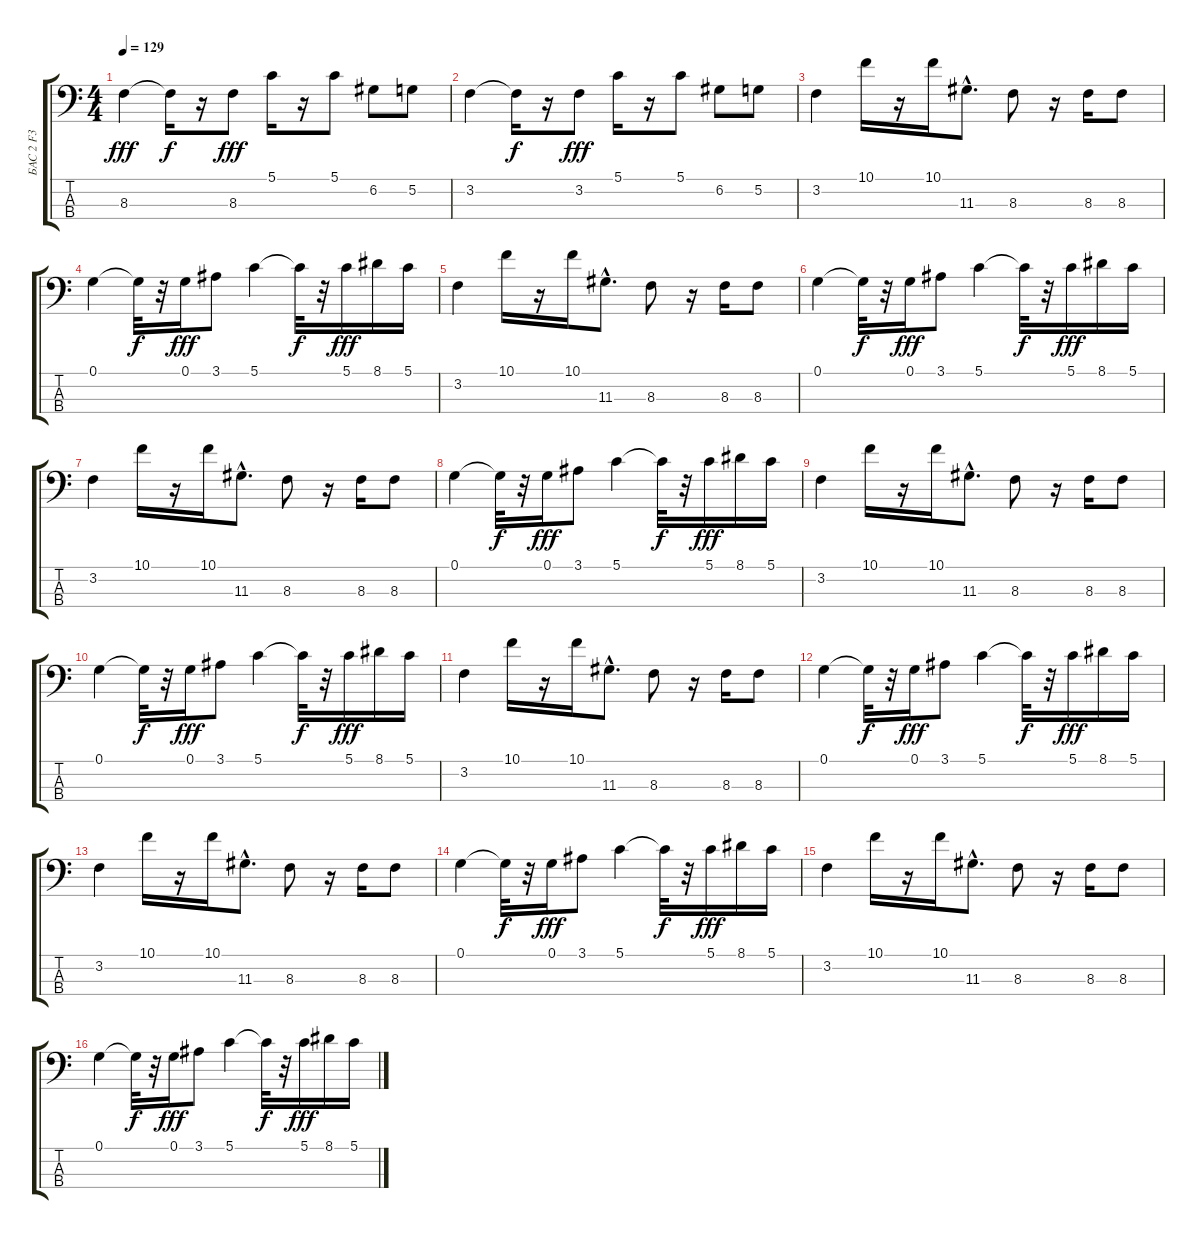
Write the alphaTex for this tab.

\track ("БАС 2 F3" "БАС 2 F3") {instrument synthbass1}
\staff {score tabs}
\tuning (G2 D2 A1 E1) {hide}
\ts (4 4)
\tempo 129
\clef f4
\ks c
8.3.4{dy fff} 8.3{t}.16{dy f} r.16 8.3.8{dy fff} 5.1.16 r.16 5.1.8 6.2.8 5.2.8 |
3.2.4 3.2{t}.16{dy f} r.16 3.2.8{dy fff} 5.1.16 r.16 5.1.8 6.2.8 5.2.8 |
3.2.4 10.1.16 r.16 10.1.16 11.3{hac}.8{d} 8.3.8 r.16 8.3.16 8.3.8 |
0.1.4 0.1{t}.32{dy f} r.32 0.1.16{dy fff} 3.1.8 5.1.4 5.1{t}.32{dy f} r.32 5.1.16{dy fff} 8.1.16 5.1.16 |
3.2.4 10.1.16 r.16 10.1.16 11.3{hac}.8{d} 8.3.8 r.16 8.3.16 8.3.8 |
0.1.4 0.1{t}.32{dy f} r.32 0.1.16{dy fff} 3.1.8 5.1.4 5.1{t}.32{dy f} r.32 5.1.16{dy fff} 8.1.16 5.1.16 |
3.2.4 10.1.16 r.16 10.1.16 11.3{hac}.8{d} 8.3.8 r.16 8.3.16 8.3.8 |
0.1.4 0.1{t}.32{dy f} r.32 0.1.16{dy fff} 3.1.8 5.1.4 5.1{t}.32{dy f} r.32 5.1.16{dy fff} 8.1.16 5.1.16 |
3.2.4 10.1.16 r.16 10.1.16 11.3{hac}.8{d} 8.3.8 r.16 8.3.16 8.3.8 |
0.1.4 0.1{t}.32{dy f} r.32 0.1.16{dy fff} 3.1.8 5.1.4 5.1{t}.32{dy f} r.32 5.1.16{dy fff} 8.1.16 5.1.16 |
3.2.4 10.1.16 r.16 10.1.16 11.3{hac}.8{d} 8.3.8 r.16 8.3.16 8.3.8 |
0.1.4 0.1{t}.32{dy f} r.32 0.1.16{dy fff} 3.1.8 5.1.4 5.1{t}.32{dy f} r.32 5.1.16{dy fff} 8.1.16 5.1.16 |
3.2.4 10.1.16 r.16 10.1.16 11.3{hac}.8{d} 8.3.8 r.16 8.3.16 8.3.8 |
0.1.4 0.1{t}.32{dy f} r.32 0.1.16{dy fff} 3.1.8 5.1.4 5.1{t}.32{dy f} r.32 5.1.16{dy fff} 8.1.16 5.1.16 |
3.2.4 10.1.16 r.16 10.1.16 11.3{hac}.8{d} 8.3.8 r.16 8.3.16 8.3.8 |
0.1.4 0.1{t}.32{dy f} r.32 0.1.16{dy fff} 3.1.8 5.1.4 5.1{t}.32{dy f} r.32 5.1.16{dy fff} 8.1.16 5.1.16
